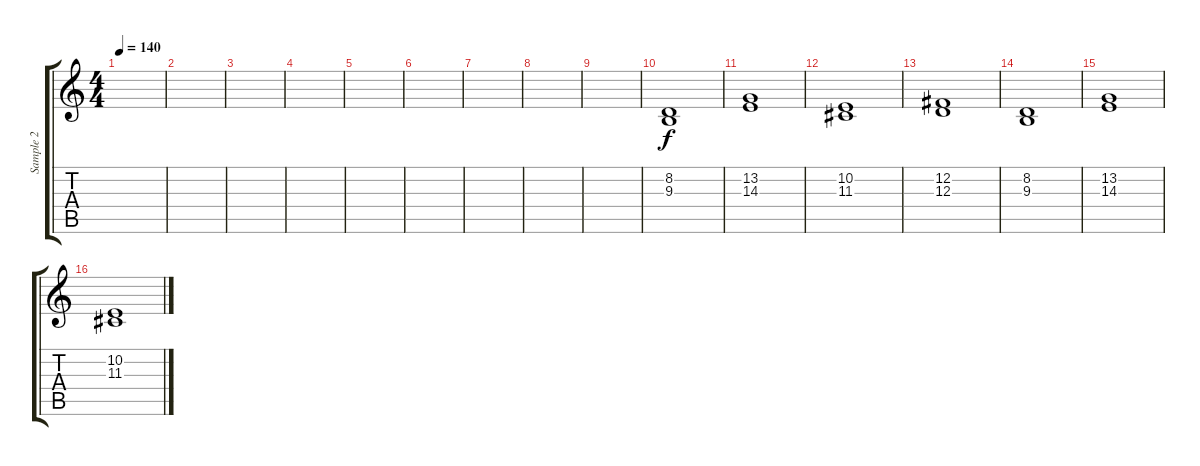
\track ("Sample 2" "Sample 2") {instrument choiraahs}
\staff {score tabs}
\tuning (B3 Gb3 D3 A2 E2 B1) {hide}
\ts (4 4)
\tempo 140
\clef g2
\ks c
|
|
|
|
|
|
|
|
|
(8.2 9.3).1 |
(13.2 14.3).1 |
(10.2 11.3).1 |
(12.2 12.3).1 |
(8.2 9.3).1 |
(13.2 14.3).1 |
(10.2 11.3).1
